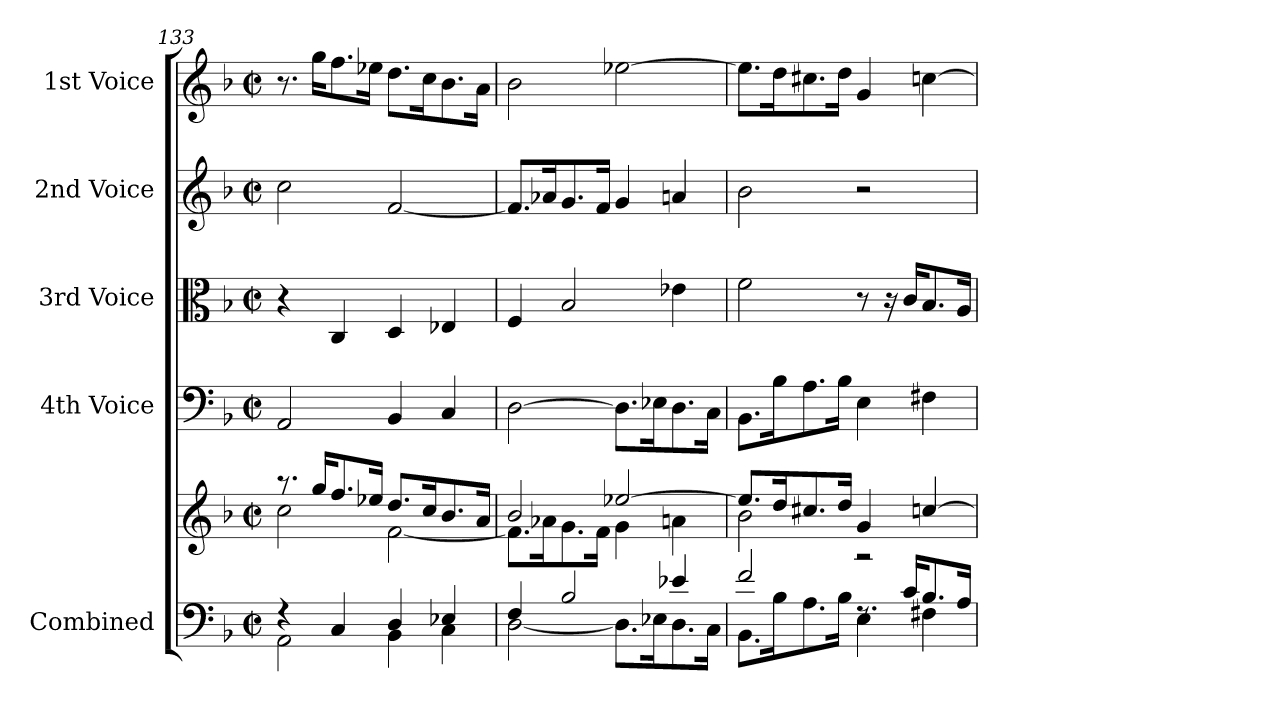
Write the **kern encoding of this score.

**kern	**kern	**kern	**kern	**kern	**kern
*part5	*part5	*part4	*part3	*part2	*part1
*staff6	*staff5	*staff4	*staff3	*staff2	*staff1
*I"Combined	*	*I"4th Voice	*I"3rd Voice	*I"2nd Voice	*I"1st Voice
*clefF4	*clefG2	*clefF4	*clefC3	*clefG2	*clefG2
*k[b-]	*k[b-]	*k[b-]	*k[b-]	*k[b-]	*k[b-]
*M2/2	*M2/2	*M2/2	*M2/2	*M2/2	*M2/2
*met(c|)	*met(c|)	*met(c|)	*met(c|)	*met(c|)	*met(c|)
=133	=133	=133	=133	=133	=133
*^	*^	*	*	*	*
4r	2AA\	8.r	2cc\	2AA/	4r	2cc\	8.r
.	.	16gg/KL	.	.	.	.	16gg\KL
4C/	.	8.ff/	.	.	4C/	.	8.ff\
.	.	16ee-X/Jk	.	.	.	.	16ee-X\Jk
4D/	4BB-\	8.dd/L	[2f\	4BB-/	4D/	[2f/	8.dd\L
.	.	16cc/K	.	.	.	.	16cc\K
4E-X/	4C\	8.b-/	.	4C/	4E-X/	.	8.b-\
.	.	16a/Jk	.	.	.	.	16a\Jk
=134	=134	=134	=134	=134	=134	=134	=134
4F/	[2D\	2b-/	8.f\L]	[2D\	4F/	8.f/L]	2b-\
.	.	.	16a-X\K	.	.	16a-X/K	.
2B-/	.	.	8.g\	.	2B-/	8.g/	.
.	.	.	16f\Jk	.	.	16f/Jk	.
.	8.D\L]	[2ee-X/	4g\	8.D\L]	.	4g/	[2ee-X\
.	16E-X\K	.	.	16E-X\K	.	.	.
4e-X/	8.D\	.	4an\	8.D\	4e-X\	4an/	.
.	16C\Jk	.	.	16C\Jk	.	.	.
=135	=135	=135	=135	=135	=135	=135	=135
2f/	8.BB-\L	8.ee-/L]	2b-\	8.BB-\L	2f\	2b-\	8.ee-\L]
.	16B-\K	16dd/K	.	16B-\K	.	.	16dd\K
.	8.A\	8.cc#X/	.	8.A\	.	.	8.cc#X\
.	16B-\Jk	16dd/Jk	.	16B-\Jk	.	.	16dd\Jk
8.rF	4E\	4g/	2r	4E\	8r	2r	4g/
.	.	.	.	.	16r	.	.
16c/KL	.	.	.	.	16c/KL	.	.
8.B-/	4F#X\	[4ccn/	.	4F#X\	8.B-/	.	[4ccn\
16A/Jk	.	.	.	.	16A/Jk	.	.
*v	*v	*	*	*	*	*	*
*	*v	*v	*	*	*	*
=	=	=	=	=	=
*-	*-	*-	*-	*-	*-
